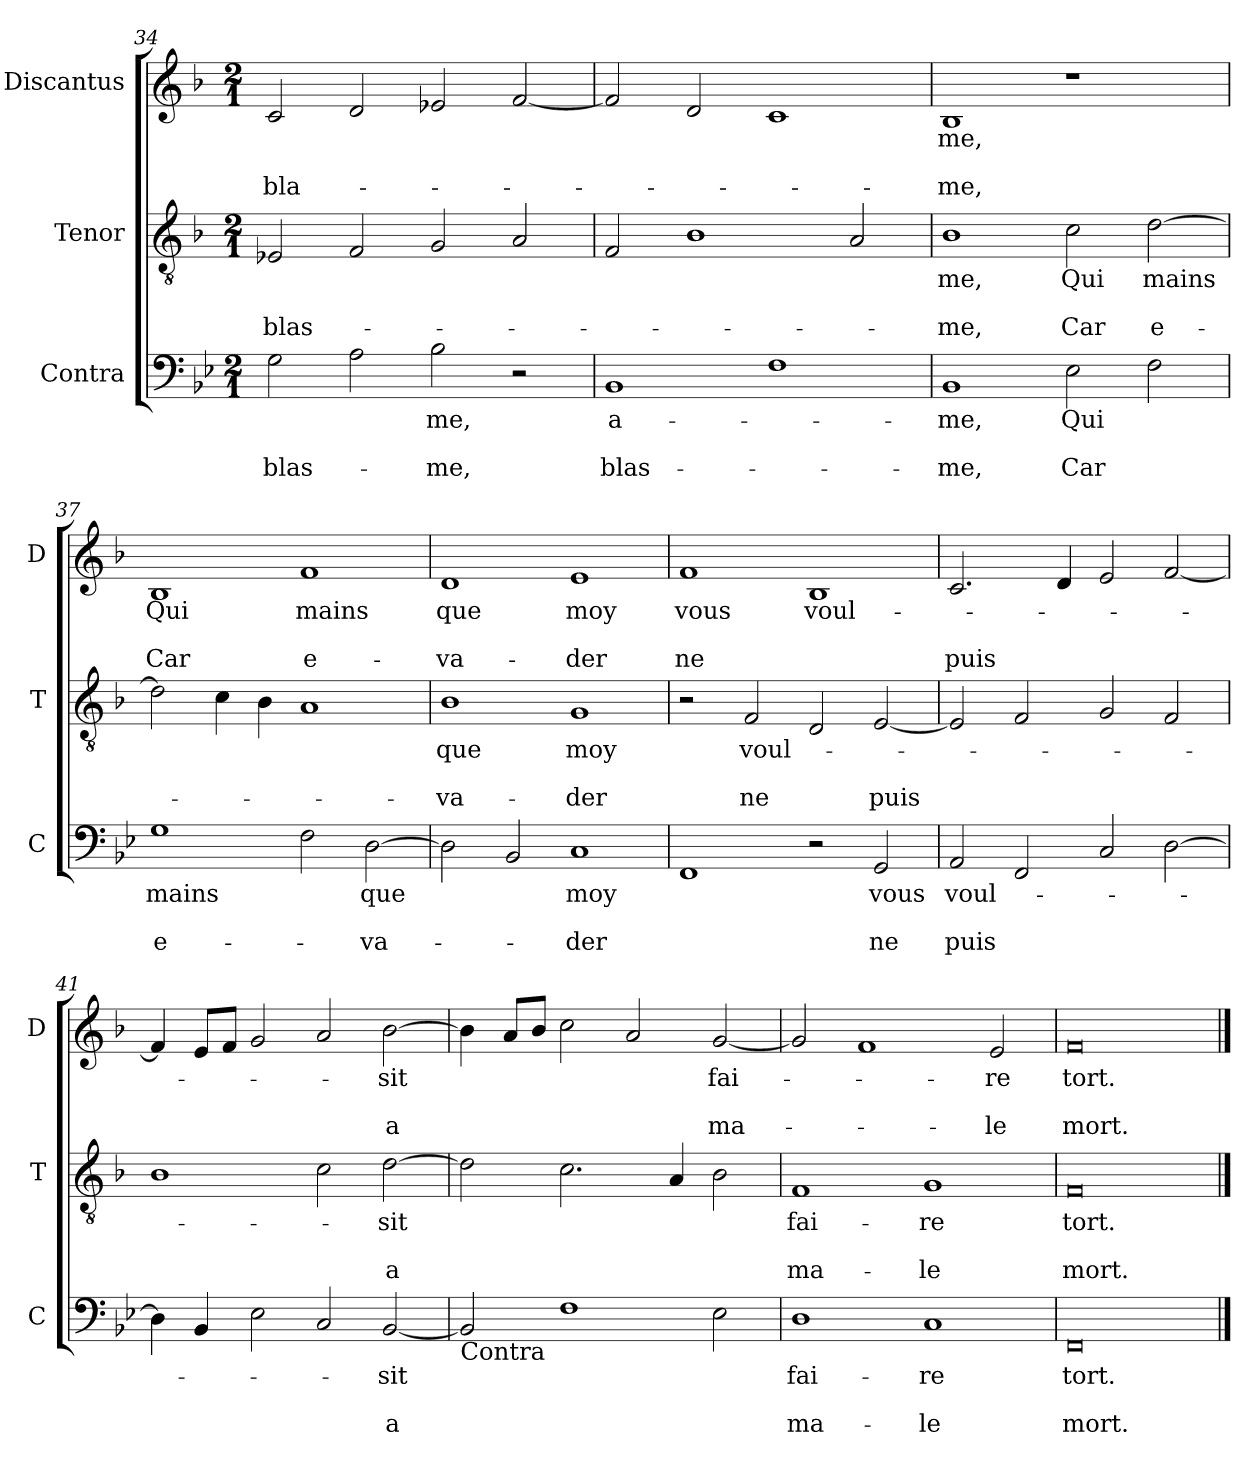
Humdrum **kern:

**kern	**text	**text	**text	**kern	**text	**text	**text	**kern	**text	**text	**text
*part3	*part3	*part3	*part3	*part2	*part2	*part2	*part2	*part1	*part1	*part1	*part1
*staff3	*staff3	*staff3	*staff3	*staff2	*staff2	*staff2	*staff2	*staff1	*staff1	*staff1	*staff1
*I"Contra	*	*	*	*I"Tenor	*	*	*	*I"Discantus	*	*	*
*I'C	*	*	*	*I'T	*	*	*	*I'D	*	*	*
*clefF4	*	*	*	*clefGv2	*	*	*	*clefG2	*	*	*
*k[b-e-]	*	*	*	*k[b-]	*	*	*	*k[b-]	*	*	*
*M2/1	*	*	*	*M2/1	*	*	*	*M2/1	*	*	*
=34	=34	=34	=34	=34	=34	=34	=34	=34	=34	=34	=34
2G	.	.	blas-	2E-X	.	.	-blas-	2c	.	.	bla-
2A	.	.	.	2F	.	.	.	2d	.	.	.
2B-	-me,	.	-me,	2G	.	.	.	2e-X	.	.	.
2r	.	.	.	2A	.	.	.	[2f	.	.	.
=35	=35	=35	=35	=35	=35	=35	=35	=35	=35	=35	=35
1BB-	a-	.	blas-	2F	.	.	.	2f]	.	.	.
.	.	.	.	1B-	.	.	.	2d	.	.	.
1F	.	.	.	.	.	.	.	1c	.	.	.
.	.	.	.	2A	.	.	.	.	.	.	.
=36	=36	=36	=36	=36	=36	=36	=36	=36	=36	=36	=36
1BB-	-me,	.	-me,	1B-	-me,	.	-me,	1B-	-me,	.	-me,
2E-	Qui	.	Car	2c	Qui	.	Car	1r	.	.	.
2F	.	.	.	[2d	mains	.	e-	.	.	.	.
=37	=37	=37	=37	=37	=37	=37	=37	=37	=37	=37	=37
1G	mains	.	e-	2d]	.	.	.	1B-	Qui	.	Car
.	.	.	.	4c	.	.	.	.	.	.	.
.	.	.	.	4B-	.	.	.	.	.	.	.
2F	.	.	.	1A	.	.	.	1f	mains	.	e-
[2D	que	.	-va-	.	.	.	.	.	.	.	.
=38	=38	=38	=38	=38	=38	=38	=38	=38	=38	=38	=38
2D]	.	.	.	1B-	que	.	-va-	1d	que	.	-va-
2BB-	.	.	.	.	.	.	.	.	.	.	.
1C	moy	.	-der	1G	moy	.	-der	1e	moy	.	-der
=39	=39	=39	=39	=39	=39	=39	=39	=39	=39	=39	=39
1FF	.	.	.	2r	.	.	.	1f	vous	.	ne
.	.	.	.	2F	voul-	.	ne	.	.	.	.
2r	.	.	.	2D	.	.	.	1B-	voul-	.	.
2GG	vous	.	ne	[2E	.	.	puis	.	.	.	.
=40	=40	=40	=40	=40	=40	=40	=40	=40	=40	=40	=40
2AA	voul-	.	puis	2E]	.	.	.	2.c	.	.	puis
2FF	.	.	.	2F	.	.	.	.	.	.	.
.	.	.	.	.	.	.	.	4d	.	.	.
2C	.	.	.	2G	.	.	.	2e	.	.	.
[2D	.	.	.	2F	.	.	.	[2f	.	.	.
=41	=41	=41	=41	=41	=41	=41	=41	=41	=41	=41	=41
4D]	.	.	.	1B-	.	.	.	4f]	.	.	.
4BB-	.	.	.	.	.	.	.	8eL	.	.	.
.	.	.	.	.	.	.	.	8fJ	.	.	.
2E-	.	.	.	.	.	.	.	2g	.	.	.
2C	.	.	.	2c	.	.	.	2a	.	.	.
[2BB-	-sit	.	a	[2d	-sit	.	a	[2b-	-sit	.	a
=42	=42	=42	=42	=42	=42	=42	=42	=42	=42	=42	=42
!LO:TX:b:t=Contra	!	!	!	!	!	!	!	!	!	!	!
2BB-]	.	.	.	2d]	.	.	.	4b-]	.	.	.
.	.	.	.	.	.	.	.	8a/L	.	.	.
.	.	.	.	.	.	.	.	8b-/J	.	.	.
1F	.	.	.	2.c	.	.	.	2cc	.	.	.
.	.	.	.	.	.	.	.	2a	.	.	.
.	.	.	.	4A	.	.	.	.	.	.	.
2E-	.	.	.	2B-	.	.	.	[2g	fai-	.	ma-
=43	=43	=43	=43	=43	=43	=43	=43	=43	=43	=43	=43
1D	fai-	.	ma-	1F	fai-	.	ma-	2g]	.	.	.
.	.	.	.	.	.	.	.	1f	.	.	.
1C	-re	.	-le	1G	-re	.	-le	.	.	.	.
.	.	.	.	.	.	.	.	2e	-re	.	-le
=44	=44	=44	=44	=44	=44	=44	=44	=44	=44	=44	=44
0FF	tort.	.	mort.	0F	tort.	.	mort.	0f	tort.	.	mort.
==	==	==	==	==	==	==	==	==	==	==	==
*-	*-	*-	*-	*-	*-	*-	*-	*-	*-	*-	*-
